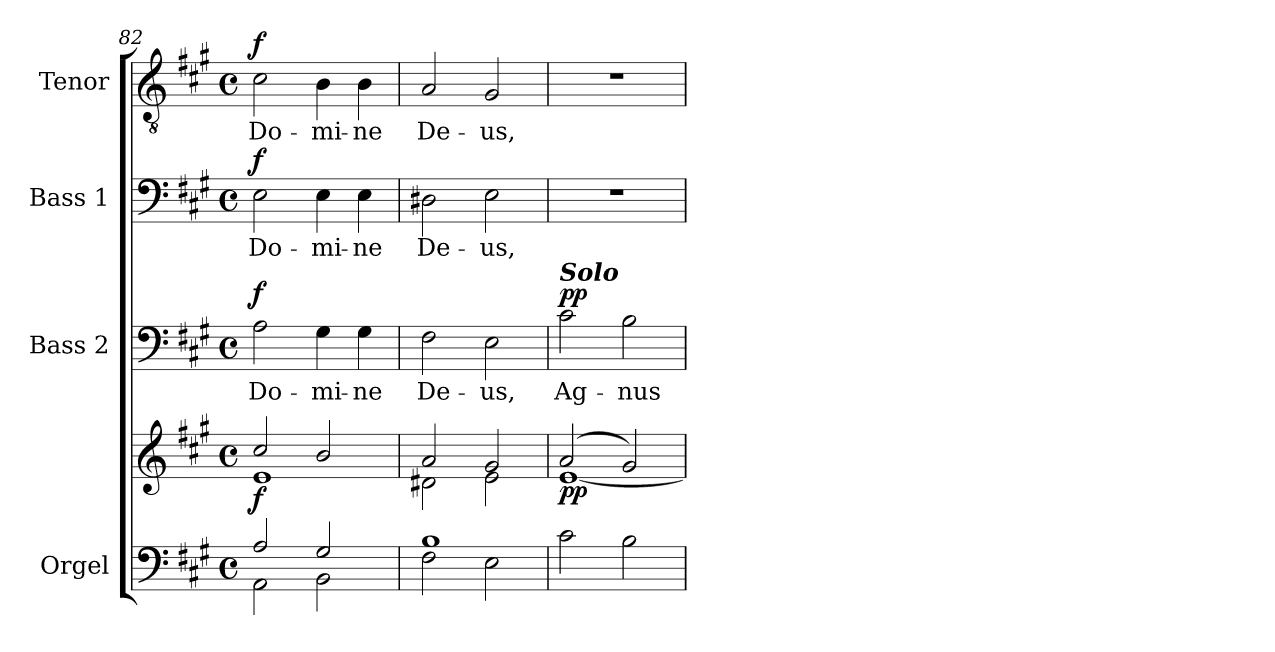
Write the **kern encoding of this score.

**kern	**kern	**dynam	**kern	**text	**dynam	**kern	**text	**dynam	**kern	**text	**dynam
*part4	*part4	*part4	*part3	*part3	*part3	*part2	*part2	*part2	*part1	*part1	*part1
*staff5	*staff4	*staff4/5	*staff3	*staff3	*staff3	*staff2	*staff2	*staff2	*staff1	*staff1	*staff1
*I"Orgel	*	*	*I"Bass 2	*	*	*I"Bass 1	*	*	*I"Tenor	*	*
*I'Org.	*	*	*I'B2.	*	*	*I'B1.	*	*	*I'T.	*	*
!!LO:LB:g=z
*clefF4	*clefG2	*	*clefF4	*	*	*clefF4	*	*	*clefGv2	*	*
*k[f#c#g#]	*k[f#c#g#]	*	*k[f#c#g#]	*	*	*k[f#c#g#]	*	*	*k[f#c#g#]	*	*
*A:	*A:	*	*A:	*	*	*A:	*	*	*A:	*	*
*M4/4	*M4/4	*	*M4/4	*	*	*M4/4	*	*	*M4/4	*	*
*met(c)	*met(c)	*	*met(c)	*	*	*met(c)	*	*	*met(c)	*	*
=82	=82	=82	=82	=82	=82	=82	=82	=82	=82	=82	=82
*^	*^	*	*	*	*	*	*	*	*	*	*
!	!	!	!	!LO:DY:b	!	!LO:LY:b	!LO:DY:a	!	!LO:LY:b	!LO:DY:a	!	!LO:LY:b	!LO:DY:a
2A/	2AA\	2cc#/	1e	f	2A\	Do-	f	2E\	Do-	f	2c#\	Do-	f
!	!	!	!	!	!	!LO:LY:b	!	!	!LO:LY:b	!	!	!LO:LY:b	!
2G#/	2BB\	2b/	.	.	4G#\	-mi-	.	4E\	-mi-	.	4B\	-mi-	.
!	!	!	!	!	!	!LO:LY:b	!	!	!LO:LY:b	!	!	!LO:LY:b	!
.	.	.	.	.	4G#\	-ne	.	4E\	-ne	.	4B\	-ne	.
=83	=83	=83	=83	=83	=83	=83	=83	=83	=83	=83	=83	=83	=83
!	!	!	!	!	!	!LO:LY:b	!	!	!LO:LY:b	!	!	!LO:LY:b	!
1B	2F#\	2a/	2d#X\	.	2F#\	De-	.	2D#X\	De-	.	2A/	De-	.
!	!	!	!	!	!	!LO:LY:b	!	!	!LO:LY:b	!	!	!LO:LY:b	!
.	2E\	2g#/	2e\	.	2E\	-us,	.	2E\	-us,	.	2G#/	-us,	.
=84	=84	=84	=84	=84	=84	=84	=84	=84	=84	=84	=84	=84	=84
!	!	!	!	!	!LO:TX:a:Bi:t=Solo	!	!	!	!	!	!	!	!
!	!	!	!	!LO:DY:b	!	!LO:LY:b	!LO:DY:a	!	!	!	!	!	!
*v	*v	*	*	*	*	*	*	*	*	*	*	*	*
2c#\	(2a/	[<1e	pp	2c#\	Ag-	pp	1r	.	.	1r	.	.
!	!	!	!	!	!LO:LY:b	!	!	!	!	!	!	!
2B\	2g#/)	.	.	2B\	-nus	.	.	.	.	.	.	.
*	*v	*v	*	*	*	*	*	*	*	*	*	*
=	=	=	=	=	=	=	=	=	=	=	=
*-	*-	*-	*-	*-	*-	*-	*-	*-	*-	*-	*-
